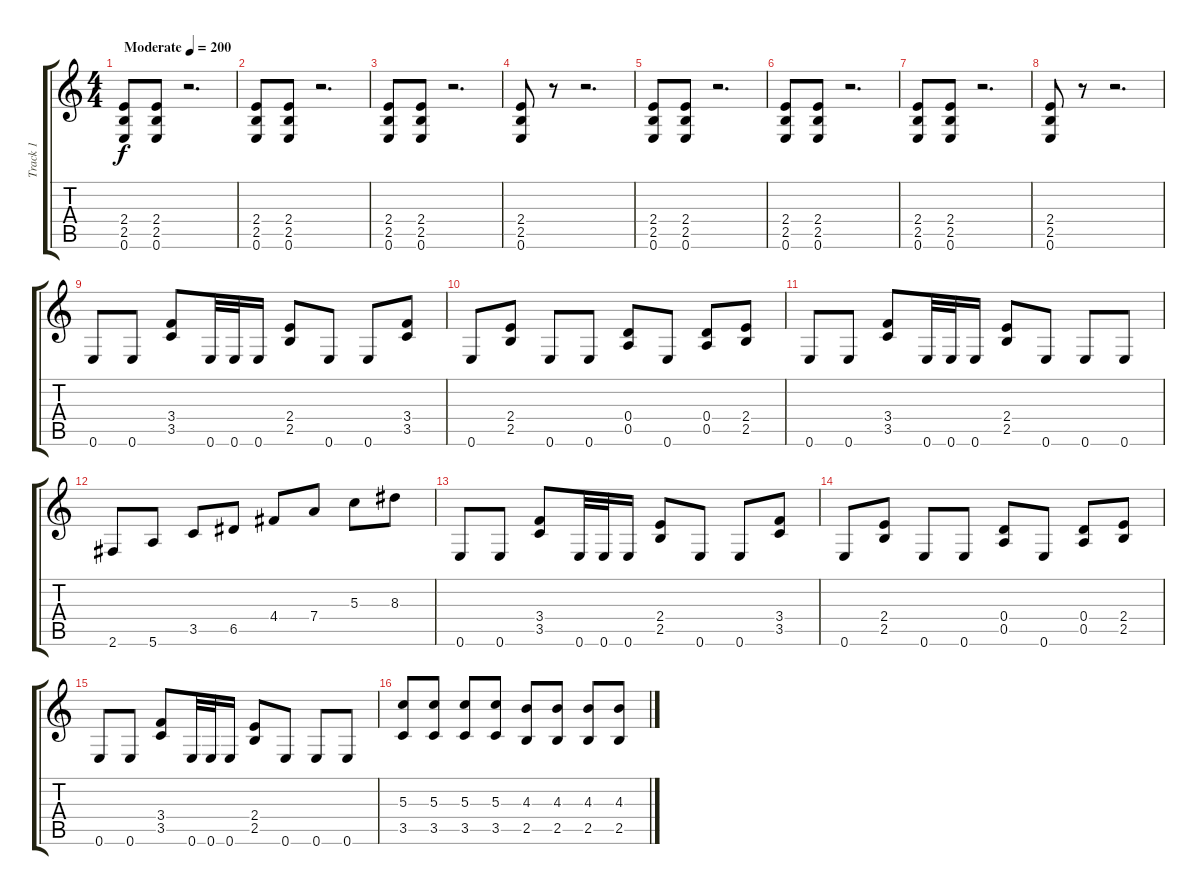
\track ("Track 1" "Track 1") {instrument distortionguitar}
\staff {score tabs}
\tuning (E4 B3 G3 D3 A2 E2) {hide}
\ts (4 4)
\tempo (200 "Moderate")
\clef g2
\ks c
(2.4 2.5 0.6).8{dy f instrument distortionguitar} (2.4 2.5 0.6).8 r.2{d} |
(2.4 2.5 0.6).8 (2.4 2.5 0.6).8 r.2{d} |
(2.4 2.5 0.6).8 (2.4 2.5 0.6).8 r.2{d} |
(2.4 2.5 0.6).8 r.8 r.2{d} |
(2.4 2.5 0.6).8 (2.4 2.5 0.6).8 r.2{d} |
(2.4 2.5 0.6).8 (2.4 2.5 0.6).8 r.2{d} |
(2.4 2.5 0.6).8 (2.4 2.5 0.6).8 r.2{d} |
(2.4 2.5 0.6).8 r.8 r.2{d} |
0.6.8 0.6.8 (3.4 3.5).8 0.6.32 0.6.32 0.6.16 (2.4 2.5).8 0.6.8 0.6.8 (3.4 3.5).8 |
0.6.8 (2.4 2.5).8 0.6.8 0.6.8 (0.4 0.5).8 0.6.8 (0.4 0.5).8 (2.4 2.5).8 |
0.6.8 0.6.8 (3.4 3.5).8 0.6.32 0.6.32 0.6.16 (2.4 2.5).8 0.6.8 0.6.8 0.6.8 |
2.6.8 5.6.8 3.5.8 6.5.8 4.4.8 7.4.8 5.3.8 8.3.8 |
0.6.8 0.6.8 (3.4 3.5).8 0.6.32 0.6.32 0.6.16 (2.4 2.5).8 0.6.8 0.6.8 (3.4 3.5).8 |
0.6.8 (2.4 2.5).8 0.6.8 0.6.8 (0.4 0.5).8 0.6.8 (0.4 0.5).8 (2.4 2.5).8 |
0.6.8 0.6.8 (3.4 3.5).8 0.6.32 0.6.32 0.6.16 (2.4 2.5).8 0.6.8 0.6.8 0.6.8 |
(5.3 3.5).8 (5.3 3.5).8 (5.3 3.5).8 (5.3 3.5).8 (4.3 2.5).8 (4.3 2.5).8 (4.3 2.5).8 (4.3 2.5).8
